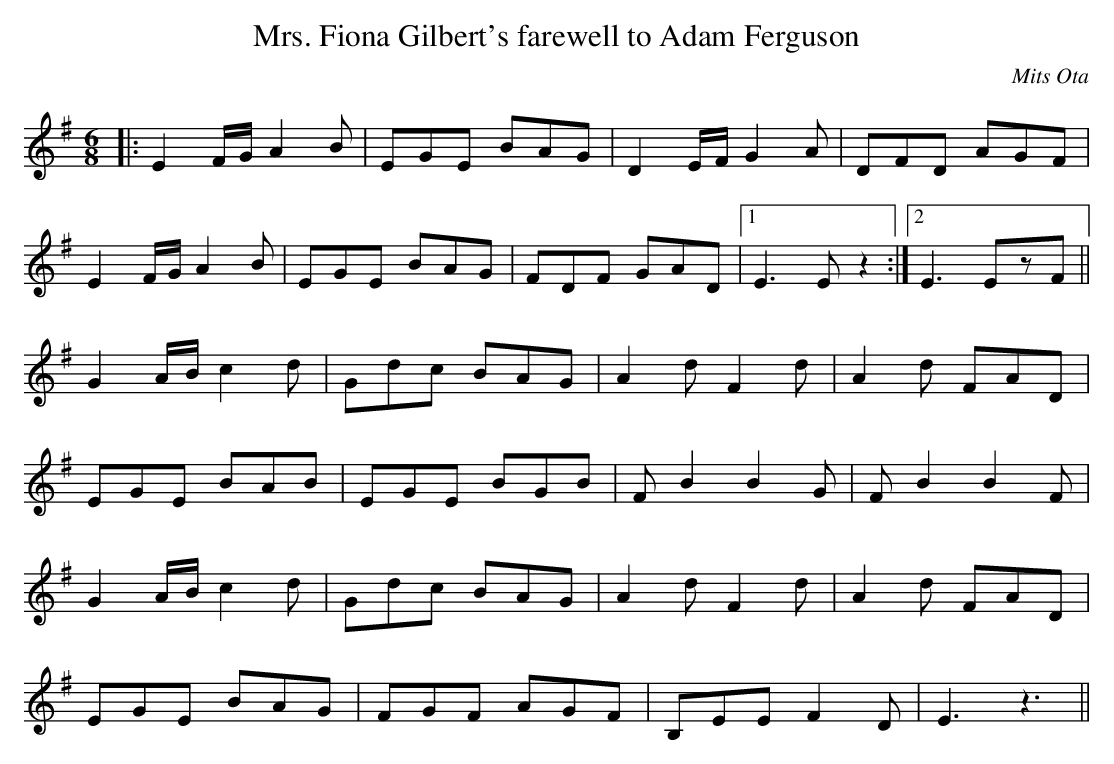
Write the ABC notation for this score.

X:1
T:Mrs. Fiona Gilbert's farewell to Adam Ferguson
M:6/8
L:1/8
C:Mits Ota
K:E minor
|: E2 F/2G/2 A2 B | EGE BAG | D2 E/2F/2 G2 A | DFD AGF |
E2 F/2G/2 A2 B | EGE BAG | FDF GAD |1 E3 Ez2 :|2 E3 EzF ||
G2 A/2B/2 c2d | Gdc BAG | A2 d F2 d | A2 d FAD |
EGE BAB | EGE BGB | FB2 B2G| FB2 B2F |
G2 A/2B/2 c2d | Gdc BAG | A2 d F2 d | A2 d FAD|
 EGE BAG | FGF AGF | B,EE F2D |E3 z3 ||
